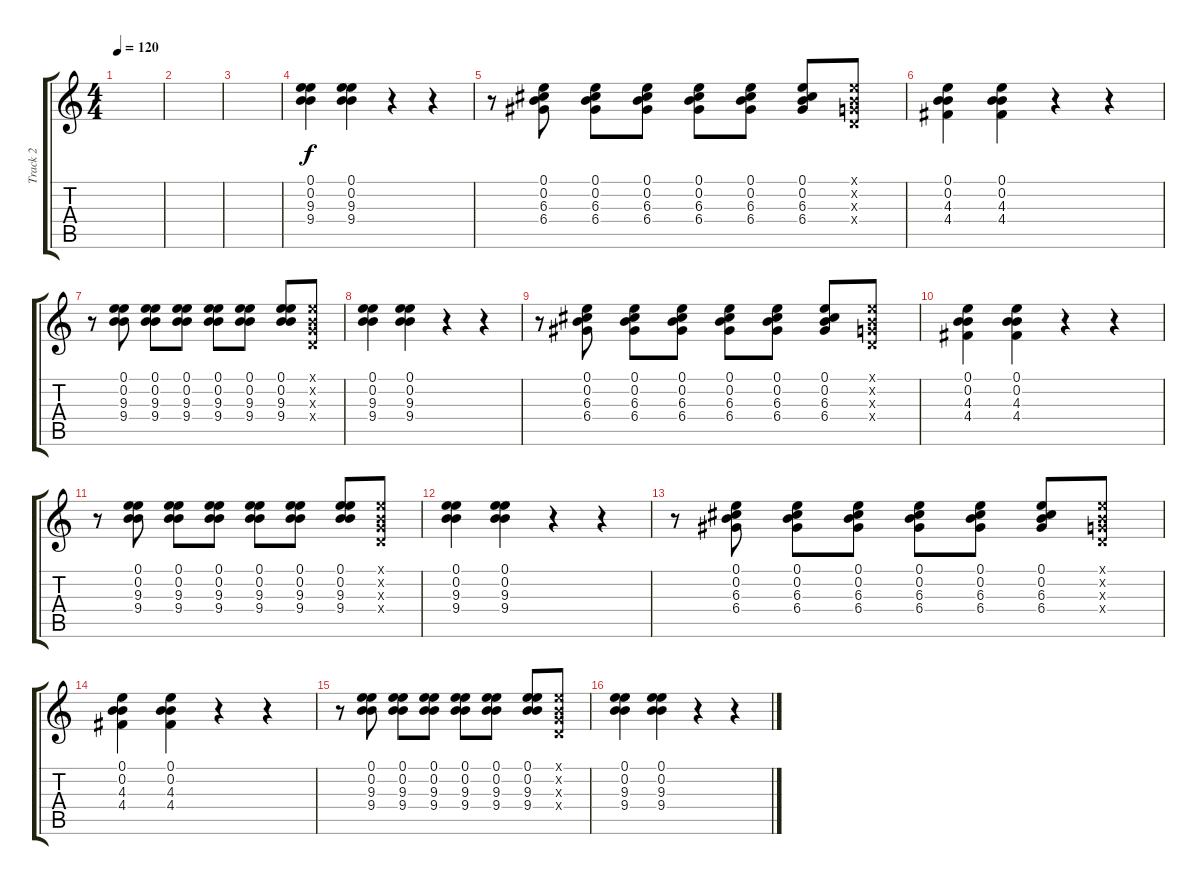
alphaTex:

\track ("Track 2" "Track 2") {instrument acousticguitarsteel}
\staff {score tabs}
\tuning (E4 B3 G3 D3 A2 E2) {hide}
\ts (4 4)
\tempo 120
\clef g2
\ks c
|
|
|
(0.1 0.2 9.3 9.4).4 (0.1 0.2 9.3 9.4).4 r.4 r.4 |
r.8 (0.1 0.2 6.3 6.4).8 (0.1 0.2 6.3 6.4).8 (0.1 0.2 6.3 6.4).8 (0.1 0.2 6.3 6.4).8 (0.1 0.2 6.3 6.4).8 (0.1 0.2 6.3 6.4).8 (0.1{x} 0.2{x} 0.3{x} 0.4{x}).8 |
(0.1 0.2 4.3 4.4).4 (0.1 0.2 4.3 4.4).4 r.4 r.4 |
r.8 (0.1 0.2 9.3 9.4).8 (0.1 0.2 9.3 9.4).8 (0.1 0.2 9.3 9.4).8 (0.1 0.2 9.3 9.4).8 (0.1 0.2 9.3 9.4).8 (0.1 0.2 9.3 9.4).8 (0.1{x} 0.2{x} 0.3{x} 0.4{x}).8 |
(0.1 0.2 9.3 9.4).4 (0.1 0.2 9.3 9.4).4 r.4 r.4 |
r.8 (0.1 0.2 6.3 6.4).8 (0.1 0.2 6.3 6.4).8 (0.1 0.2 6.3 6.4).8 (0.1 0.2 6.3 6.4).8 (0.1 0.2 6.3 6.4).8 (0.1 0.2 6.3 6.4).8 (0.1{x} 0.2{x} 0.3{x} 0.4{x}).8 |
(0.1 0.2 4.3 4.4).4 (0.1 0.2 4.3 4.4).4 r.4 r.4 |
r.8 (0.1 0.2 9.3 9.4).8 (0.1 0.2 9.3 9.4).8 (0.1 0.2 9.3 9.4).8 (0.1 0.2 9.3 9.4).8 (0.1 0.2 9.3 9.4).8 (0.1 0.2 9.3 9.4).8 (0.1{x} 0.2{x} 0.3{x} 0.4{x}).8 |
(0.1 0.2 9.3 9.4).4 (0.1 0.2 9.3 9.4).4 r.4 r.4 |
r.8 (0.1 0.2 6.3 6.4).8 (0.1 0.2 6.3 6.4).8 (0.1 0.2 6.3 6.4).8 (0.1 0.2 6.3 6.4).8 (0.1 0.2 6.3 6.4).8 (0.1 0.2 6.3 6.4).8 (0.1{x} 0.2{x} 0.3{x} 0.4{x}).8 |
(0.1 0.2 4.3 4.4).4 (0.1 0.2 4.3 4.4).4 r.4 r.4 |
r.8 (0.1 0.2 9.3 9.4).8 (0.1 0.2 9.3 9.4).8 (0.1 0.2 9.3 9.4).8 (0.1 0.2 9.3 9.4).8 (0.1 0.2 9.3 9.4).8 (0.1 0.2 9.3 9.4).8 (0.1{x} 0.2{x} 0.3{x} 0.4{x}).8 |
(0.1 0.2 9.3 9.4).4 (0.1 0.2 9.3 9.4).4 r.4 r.4
